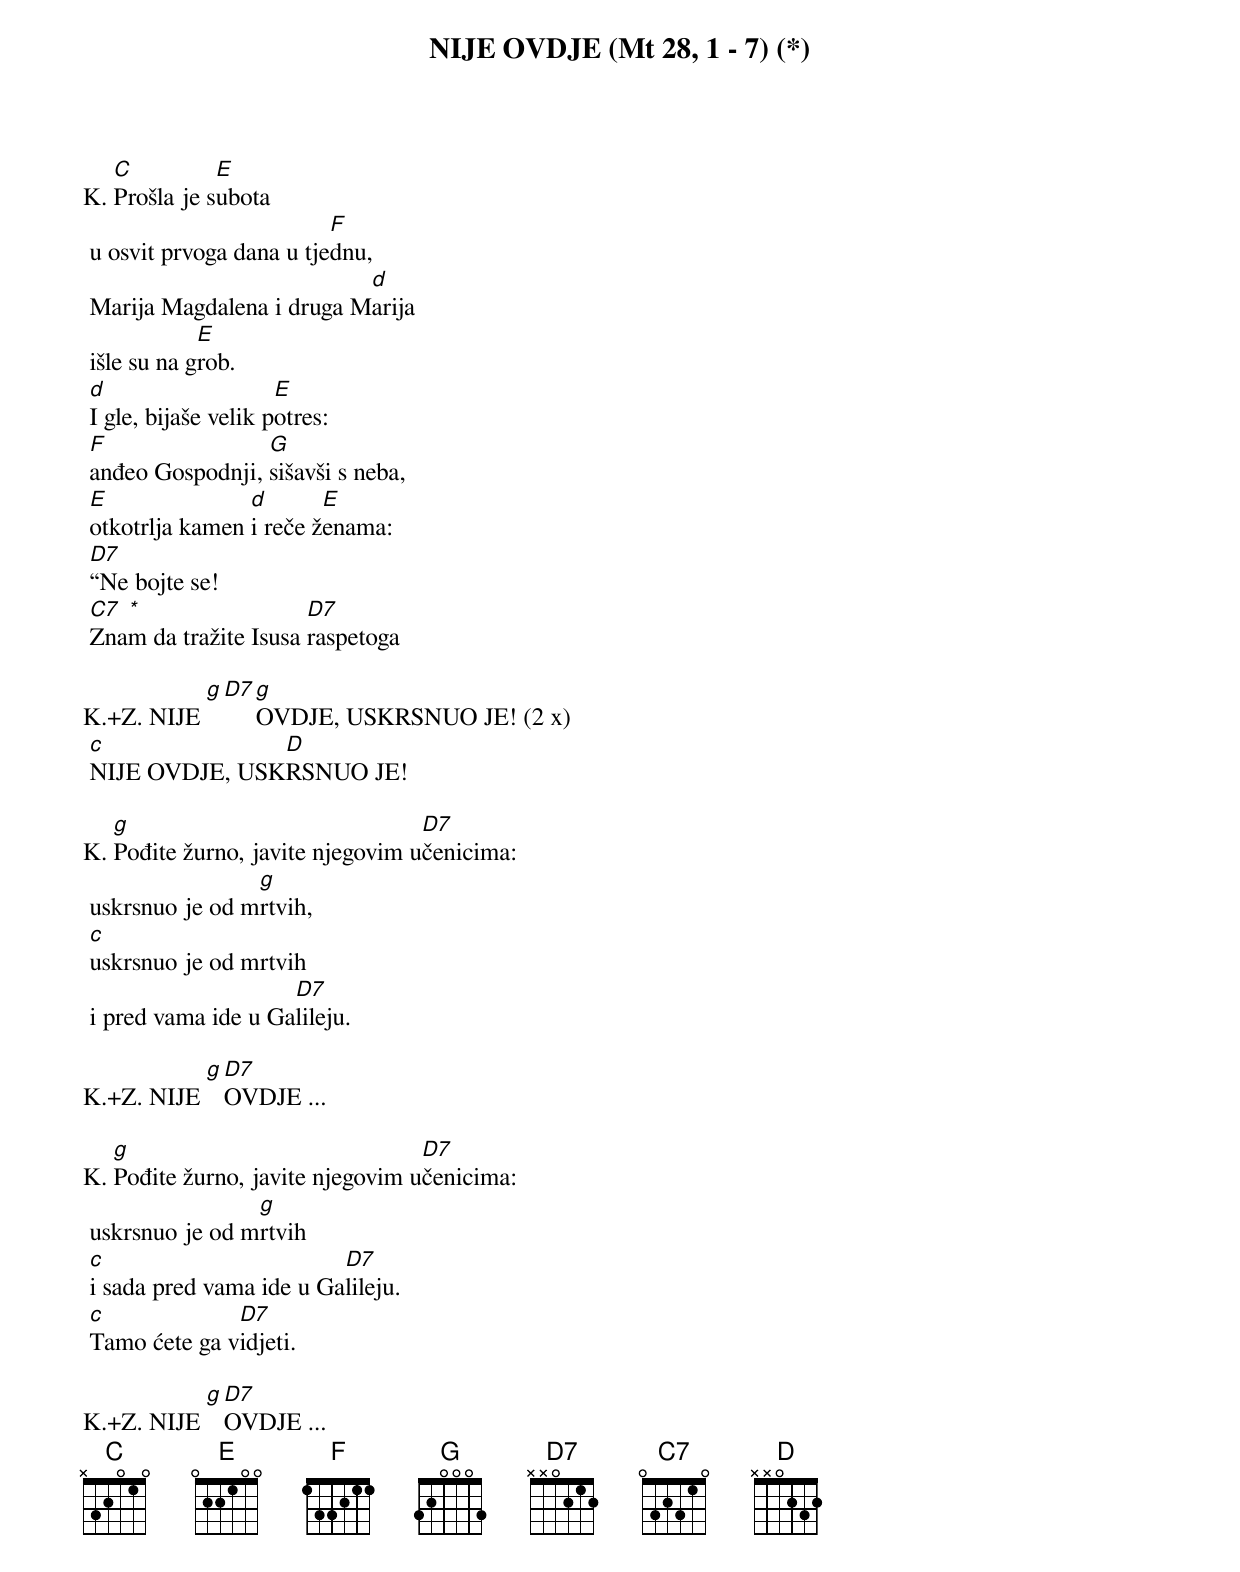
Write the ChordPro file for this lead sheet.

{title: NIJE OVDJE (Mt 28, 1 - 7) (*)}

K.	[C]Prošla je s[E]ubota
	u osvit prvoga dana u tje[F]dnu,
	Marija Magdalena i druga M[d]arija
	išle su na g[E]rob.
	[d]I gle, bijaše velik p[E]otres:
	[F]anđeo Gospodnji, [G]sišavši s neba,
	[E]otkotrlja kamen [d]i reče ž[E]enama:
	[D7]“Ne bojte se!
	[C7]Zna[*]m da tražite Isusa [D7]raspetoga

K.+Z.	NIJE [g][D7][g]OVDJE, USKRSNUO JE! (2 x)
	[c]NIJE OVDJE, USK[D]RSNUO JE!

K.	[g]Pođite žurno, javite njegovim u[D7]čenicima:
	uskrsnuo je od m[g]rtvih,
	[c]uskrsnuo je od mrtvih
	i pred vama ide u Ga[D7]lileju.

K.+Z.	NIJE [g][D7]OVDJE ...

K.	[g]Pođite žurno, javite njegovim u[D7]čenicima:
	uskrsnuo je od m[g]rtvih
	[c]i sada pred vama ide u Ga[D7]lileju.
	[c]Tamo ćete ga v[D7]idjeti.

K.+Z.	NIJE [g][D7]OVDJE ...
